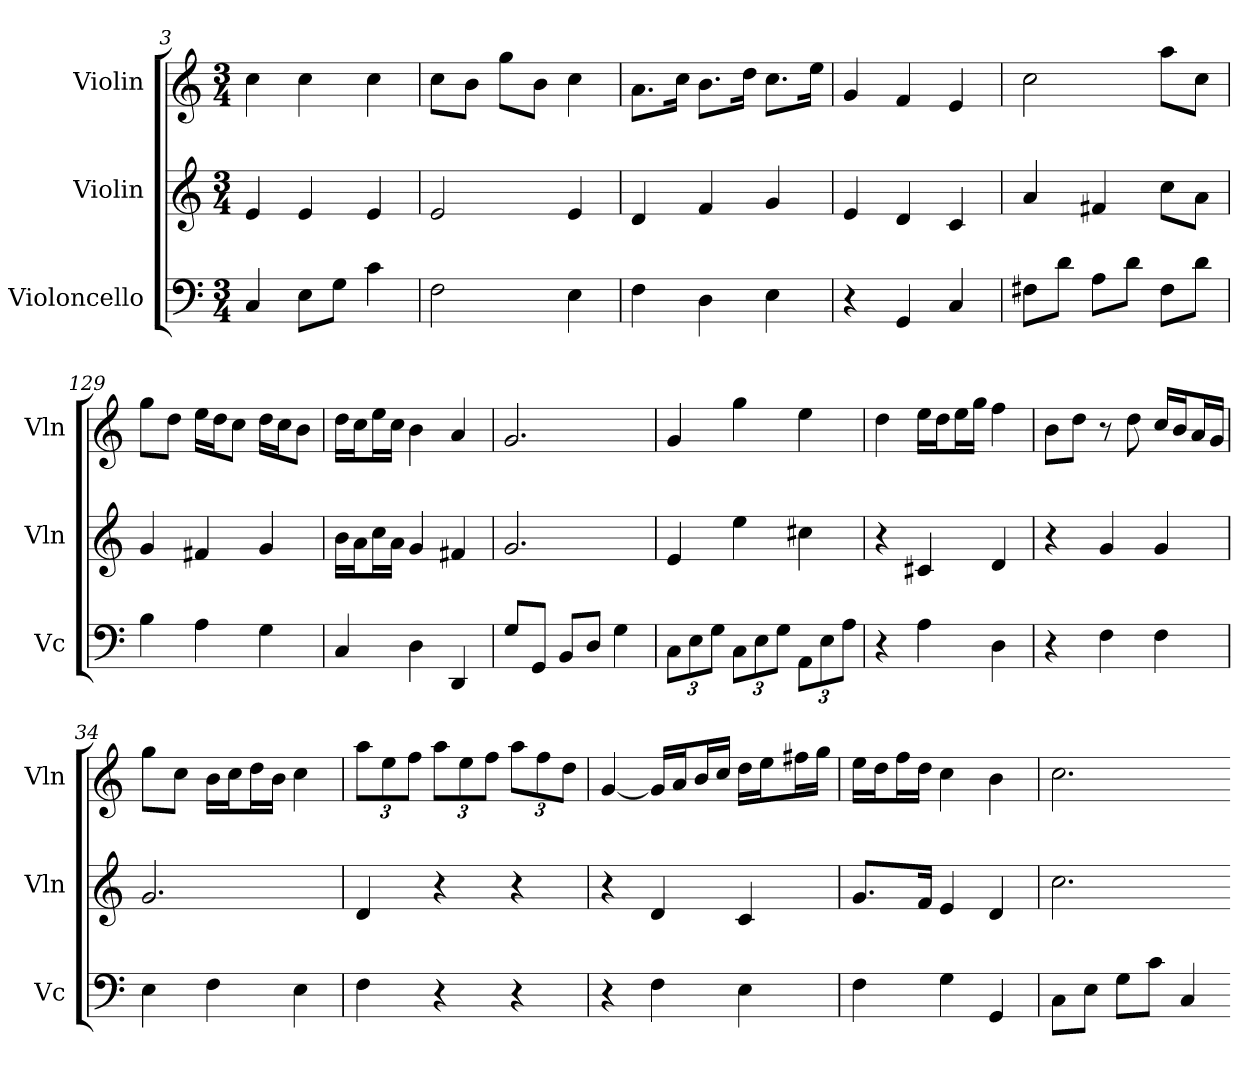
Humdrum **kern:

**kern	**kern	**kern
*part3	*part2	*part1
*staff3	*staff2	*staff1
*I"Violoncello	*I"Violin	*I"Violin
*I'Vc	*I'Vln	*I'Vln
*k[]	*k[]	*k[]
*M3/4	*M3/4	*M3/4
*MM120	*MM120	*MM120
=3	=3	=3
4C	4e	4cc
8EL	4e	4cc
8GJ	.	.
4c	4e	4cc
=74	=74	=74
2F	2e	8ccL
.	.	8bJ
.	.	8ggL
.	.	8bJ
4E	4e	4cc
=42	=42	=42
4F	4d	8.aL
.	.	16ccJk
4D	4f	8.bL
.	.	16ddJk
4E	4g	8.ccL
.	.	16eeJk
=61	=61	=61
4r	4e	4g
4GG	4d	4f
4C	4c	4e
=140	=140	=140
8F#XL	4a	2cc
8dJ	.	.
8AL	4f#X	.
8dJ	.	.
8F#L	8ccL	8aaL
8dJ	8aJ	8ccJ
=129	=129	=129
4B	4g	8ggL
.	.	8ddJ
4A	4f#X	16eeLL
.	.	16ddJ
.	.	8ccJ
4G	4g	16ddLL
.	.	16ccJ
.	.	8bJ
=159	=159	=159
4C	16bLL	16ddLL
.	16aJ	16ccJ
.	16ccL	16eeL
.	16aJJ	16ccJJ
4D	4g	4b
4DD	4f#X	4a
=127	=127	=127
8GL	2.g	2.g
8GGJ	.	.
8BBL	.	.
8DJ	.	.
4G	.	.
=90	=90	=90
12CL	4e	4g
12E	.	.
12GJ	.	.
12CL	4ee	4gg
12E	.	.
12GJ	.	.
12AAL	4cc#X	4ee
12E	.	.
12AJ	.	.
=155	=155	=155
4r	4r	4dd
4A	4c#X	16eeLL
.	.	16ddJ
.	.	16eeL
.	.	16ggJJ
4D	4d	4ff
=19	=19	=19
4r	4r	8bL
.	.	8ddJ
4F	4g	8r
.	.	8dd
4F	4g	16ccLL
.	.	16bJ
.	.	16aL
.	.	16gJJ
=34	=34	=34
4E	2.g	8ggL
.	.	8ccJ
4F	.	16bLL
.	.	16ccJ
.	.	16ddL
.	.	16bJJ
4E	.	4cc
=101	=101	=101
4F	4d	12aaL
.	.	12ee
.	.	12ffJ
4r	4r	12aaL
.	.	12ee
.	.	12ffJ
4r	4r	12aaL
.	.	12ff
.	.	12ddJ
=136	=136	=136
4r	4r	[4g
4F	4d	16gLL]
.	.	16aJ
.	.	16bL
.	.	16ccJJ
4E	4c	16ddLL
.	.	16eeJ
.	.	16ff#XL
.	.	16ggJJ
=145	=145	=145
4F	8.gL	16eeLL
.	.	16ddJ
.	.	16ffL
.	16fJk	16ddJJ
4G	4e	4cc
4GG	4d	4b
=83	=83	=83
8CL	2.cc	2.cc
8EJ	.	.
8GL	.	.
8cJ	.	.
4C	.	.
=-	=-	=-
*-	*-	*-
